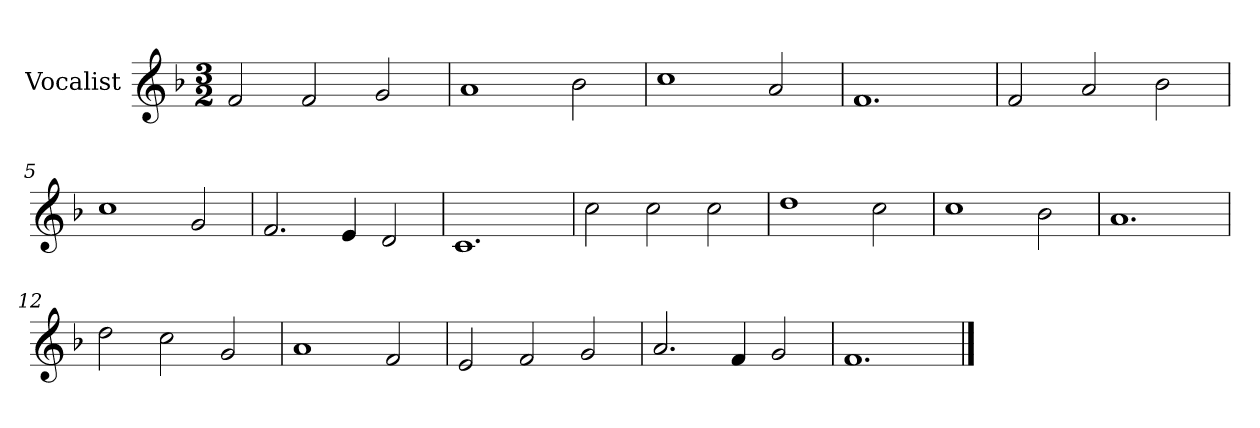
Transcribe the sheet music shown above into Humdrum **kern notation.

**kern
*part1
*staff1
*I"Vocalist
*k[b-]
*F:
*M3/2
=
2f
2f
2g
=1
1a
2b-
=2
1cc
2a
=3
1.f
=4
2f
2a
2b-
=5
1cc
2g
=6
2.f
4e
2d
=7
1.c
=8
2cc
2cc
2cc
=9
1dd
2cc
=10
1cc
2b-
=11
1.a
=12
2dd
2cc
2g
=13
1a
2f
=14
2e
2f
2g
=15
2.a
4f
2g
=16
1.f
==
*-
